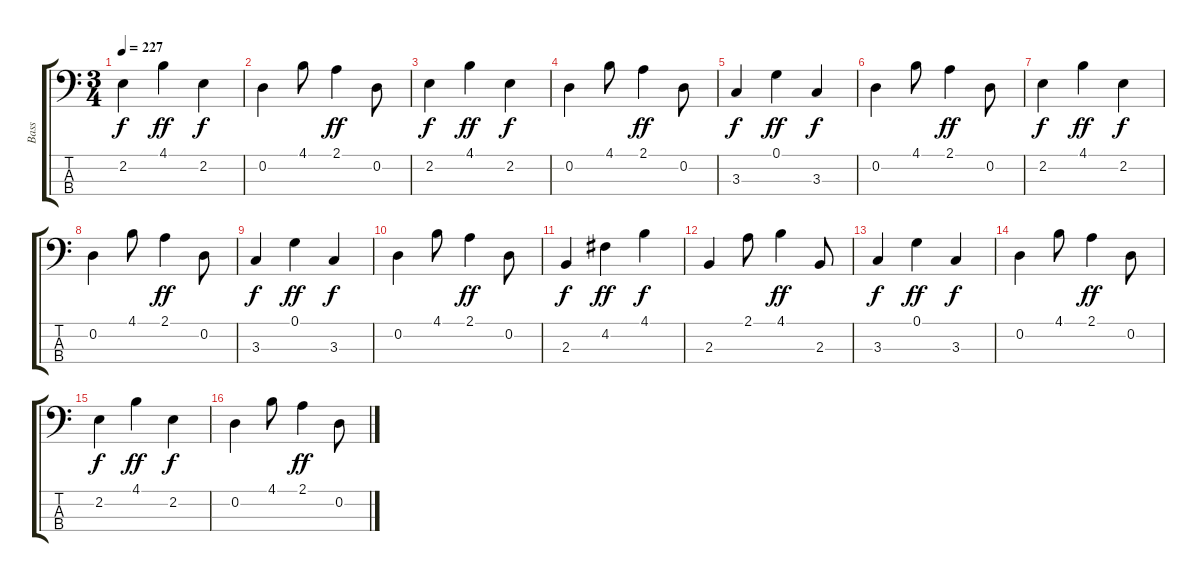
\track ("Bass" "Bass") {instrument electricbassfinger}
\staff {score tabs}
\tuning (G2 D2 A1 E1) {hide}
\ts (3 4)
\tempo 227
\clef f4
\ks c
2.2.4{dy f} 4.1.4{dy ff} 2.2.4{dy f} |
0.2.4 4.1.8 2.1.4{dy ff} 0.2.8 |
2.2.4{dy f} 4.1.4{dy ff} 2.2.4{dy f} |
0.2.4 4.1.8 2.1.4{dy ff} 0.2.8 |
3.3.4{dy f} 0.1.4{dy ff} 3.3.4{dy f} |
0.2.4 4.1.8 2.1.4{dy ff} 0.2.8 |
2.2.4{dy f} 4.1.4{dy ff} 2.2.4{dy f} |
0.2.4 4.1.8 2.1.4{dy ff} 0.2.8 |
3.3.4{dy f} 0.1.4{dy ff} 3.3.4{dy f} |
0.2.4 4.1.8 2.1.4{dy ff} 0.2.8 |
2.3.4{dy f} 4.2.4{dy ff} 4.1.4{dy f} |
2.3.4 2.1.8 4.1.4{dy ff} 2.3.8 |
3.3.4{dy f} 0.1.4{dy ff} 3.3.4{dy f} |
0.2.4 4.1.8 2.1.4{dy ff} 0.2.8 |
2.2.4{dy f} 4.1.4{dy ff} 2.2.4{dy f} |
0.2.4 4.1.8 2.1.4{dy ff} 0.2.8
